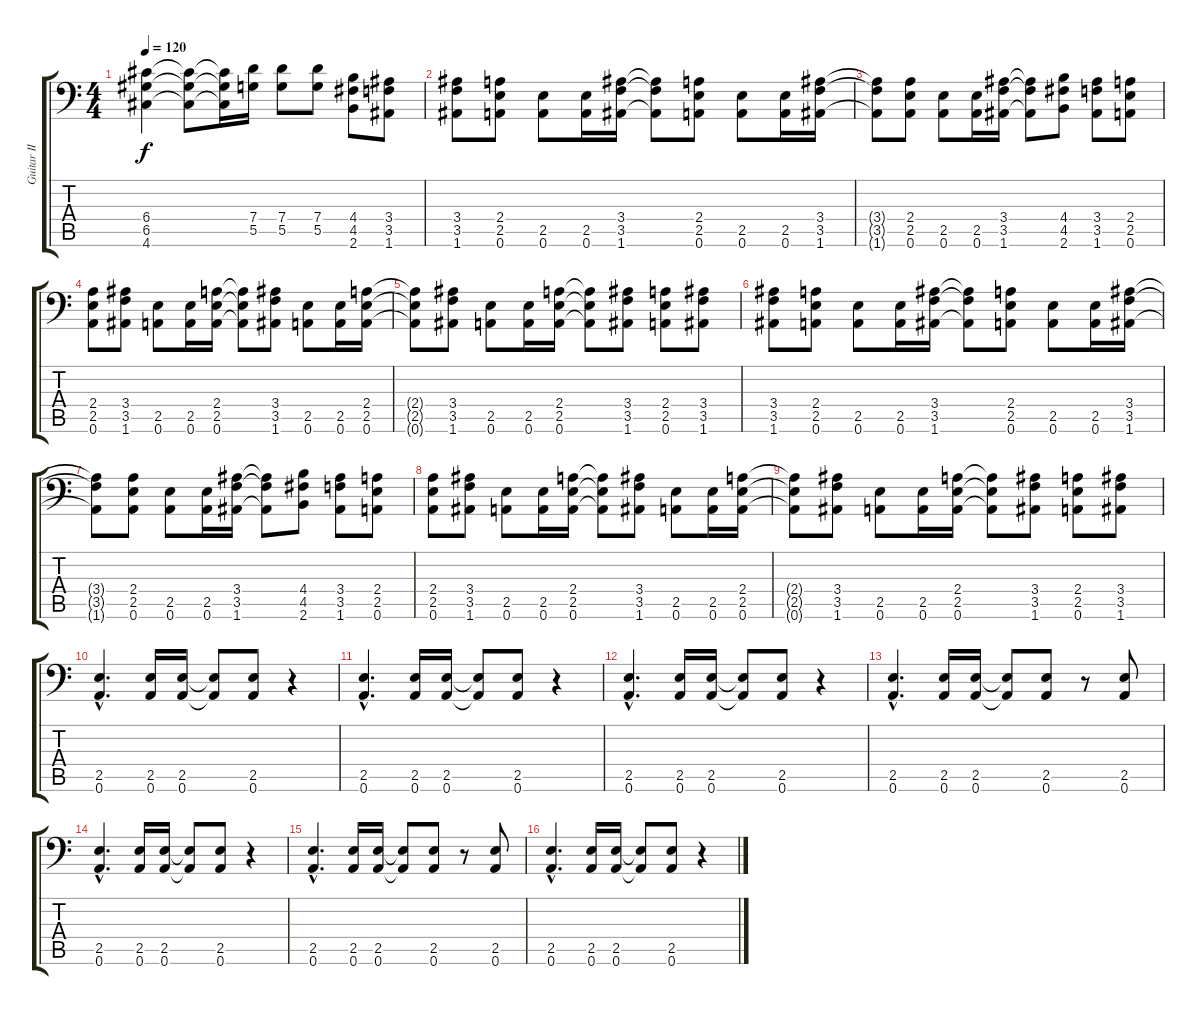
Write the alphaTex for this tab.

\track ("Guitar II" "Guitar II") {instrument distortionguitar}
\staff {score tabs}
\tuning (D4 A3 F3 G2 D2 A1) {hide}
\ts (4 4)
\tempo 120
\clef f4
\ks c
(6.4 6.5 4.6).4{dy f} (6.4{t} 6.5{t} 4.6{t}).8 (6.4{t} 6.5{t} 4.6{t}).16 (7.4 5.5).16 (7.4 5.5).8 (7.4 5.5).8 (4.4 4.5 2.6).8 (3.4 3.5 1.6).8 |
(3.4 3.5 1.6).8 (2.4 2.5 0.6).8 (2.5 0.6).8 (2.5 0.6).16 (3.4 3.5 1.6).16 (3.4{t} 3.5{t} 1.6{t}).8 (2.4 2.5 0.6).8 (2.5 0.6).8 (2.5 0.6).16 (3.4 3.5 1.6).16 |
(3.4{t} 3.5{t} 1.6{t}).8 (2.4 2.5 0.6).8 (2.5 0.6).8 (2.5 0.6).16 (3.4 3.5 1.6).16 (3.4{t} 3.5{t} 1.6{t}).8 (4.4 4.5 2.6).8 (3.4 3.5 1.6).8 (2.4 2.5 0.6).8 |
(2.4 2.5 0.6).8 (3.4 3.5 1.6).8 (2.5 0.6).8 (2.5 0.6).16 (2.4 2.5 0.6).16 (2.4{t} 2.5{t} 0.6{t}).8 (3.4 3.5 1.6).8 (2.5 0.6).8 (2.5 0.6).16 (2.4 2.5 0.6).16 |
(2.4{t} 2.5{t} 0.6{t}).8 (3.4 3.5 1.6).8 (2.5 0.6).8 (2.5 0.6).16 (2.4 2.5 0.6).16 (2.4{t} 2.5{t} 0.6{t}).8 (3.4 3.5 1.6).8 (2.4 2.5 0.6).8 (3.4 3.5 1.6).8 |
(3.4 3.5 1.6).8 (2.4 2.5 0.6).8 (2.5 0.6).8 (2.5 0.6).16 (3.4 3.5 1.6).16 (3.4{t} 3.5{t} 1.6{t}).8 (2.4 2.5 0.6).8 (2.5 0.6).8 (2.5 0.6).16 (3.4 3.5 1.6).16 |
(3.4{t} 3.5{t} 1.6{t}).8 (2.4 2.5 0.6).8 (2.5 0.6).8 (2.5 0.6).16 (3.4 3.5 1.6).16 (3.4{t} 3.5{t} 1.6{t}).8 (4.4 4.5 2.6).8 (3.4 3.5 1.6).8 (2.4 2.5 0.6).8 |
(2.4 2.5 0.6).8 (3.4 3.5 1.6).8 (2.5 0.6).8 (2.5 0.6).16 (2.4 2.5 0.6).16 (2.4{t} 2.5{t} 0.6{t}).8 (3.4 3.5 1.6).8 (2.5 0.6).8 (2.5 0.6).16 (2.4 2.5 0.6).16 |
(2.4{t} 2.5{t} 0.6{t}).8 (3.4 3.5 1.6).8 (2.5 0.6).8 (2.5 0.6).16 (2.4 2.5 0.6).16 (2.4{t} 2.5{t} 0.6{t}).8 (3.4 3.5 1.6).8 (2.4 2.5 0.6).8 (3.4 3.5 1.6).8 |
(2.5{hac} 0.6{hac}).4{d} (2.5 0.6).16 (2.5 0.6).16 (2.5{t} 0.6{t}).8 (2.5 0.6).8 r.4 |
(2.5{hac} 0.6{hac}).4{d} (2.5 0.6).16 (2.5 0.6).16 (2.5{t} 0.6{t}).8 (2.5 0.6).8 r.4 |
(2.5{hac} 0.6{hac}).4{d} (2.5 0.6).16 (2.5 0.6).16 (2.5{t} 0.6{t}).8 (2.5 0.6).8 r.4 |
(2.5{hac} 0.6{hac}).4{d} (2.5 0.6).16 (2.5 0.6).16 (2.5{t} 0.6{t}).8 (2.5 0.6).8 r.8 (2.5 0.6).8 |
(2.5{hac} 0.6{hac}).4{d} (2.5 0.6).16 (2.5 0.6).16 (2.5{t} 0.6{t}).8 (2.5 0.6).8 r.4 |
(2.5{hac} 0.6{hac}).4{d} (2.5 0.6).16 (2.5 0.6).16 (2.5{t} 0.6{t}).8 (2.5 0.6).8 r.8 (2.5 0.6).8 |
(2.5{hac} 0.6{hac}).4{d} (2.5 0.6).16 (2.5 0.6).16 (2.5{t} 0.6{t}).8 (2.5 0.6).8 r.4
